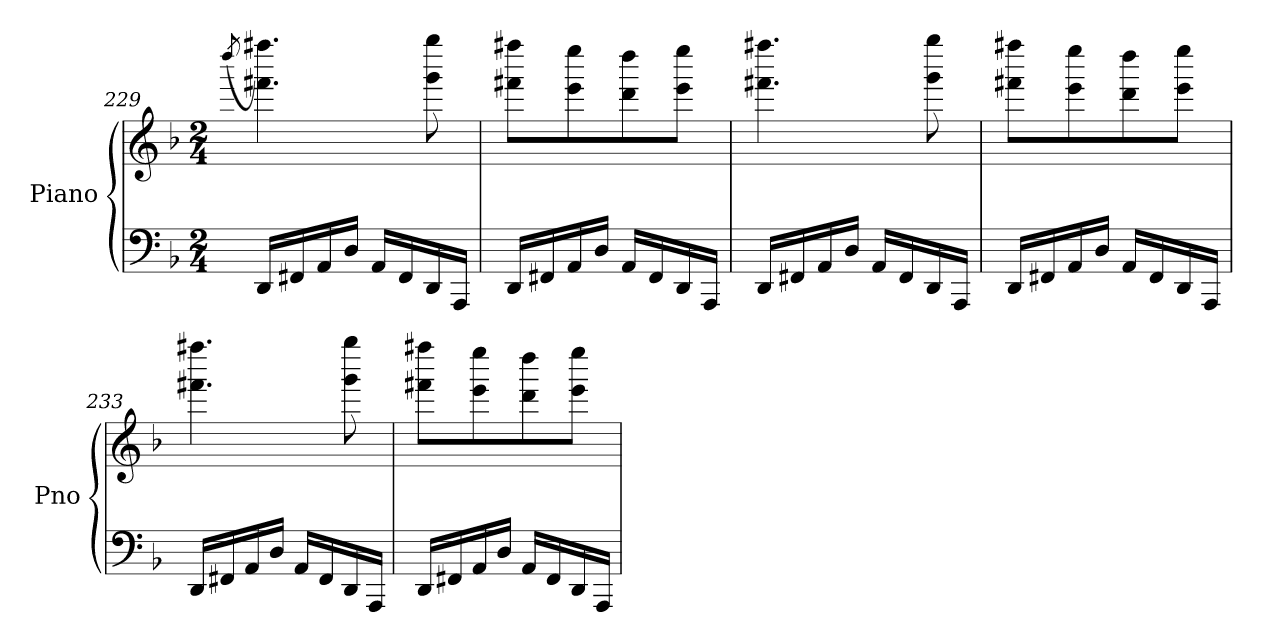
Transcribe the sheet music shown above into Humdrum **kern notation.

**kern	**kern
*part1	*part1
*staff2	*staff1
*I"Piano	*
*I'Pno	*
!!LO:LB:g=z
*clefF4	*clefG2
*k[b-]	*k[b-]
*M2/4	*M2/4
=229	=229
.	(>8qdddd/
16DD/LL	4.fff#X\ 4.ffff#X\)
16FF#X/	.
16AA/	.
16D/JJ	.
16AA/LL	.
16FF#/	.
16DD/	8ggg\ 8gggg\
16AAA/JJ	.
=230	=230
16DD/LL	8fff#X\ 8ffff#X\L
16FF#X/	.
16AA/	8eee\ 8eeee\
16D/JJ	.
16AA/LL	8ddd\ 8dddd\
16FF#/	.
16DD/	8eee\ 8eeee\J
16AAA/JJ	.
=231	=231
16DD/LL	4.fff#X\ 4.ffff#X\
16FF#X/	.
16AA/	.
16D/JJ	.
16AA/LL	.
16FF#/	.
16DD/	8ggg\ 8gggg\
16AAA/JJ	.
=232	=232
16DD/LL	8fff#X\ 8ffff#X\L
16FF#X/	.
16AA/	8eee\ 8eeee\
16D/JJ	.
16AA/LL	8ddd\ 8dddd\
16FF#/	.
16DD/	8eee\ 8eeee\J
16AAA/JJ	.
=233	=233
16DD/LL	4.fff#X\ 4.ffff#X\
16FF#X/	.
16AA/	.
16D/JJ	.
16AA/LL	.
16FF#/	.
16DD/	8ggg\ 8gggg\
16AAA/JJ	.
!!LO:LB:g=z
=234	=234
16DD/LL	8fff#X\ 8ffff#X\L
16FF#X/	.
16AA/	8eee\ 8eeee\
16D/JJ	.
16AA/LL	8ddd\ 8dddd\
16FF#/	.
16DD/	8eee\ 8eeee\J
16AAA/JJ	.
=	=
*-	*-
